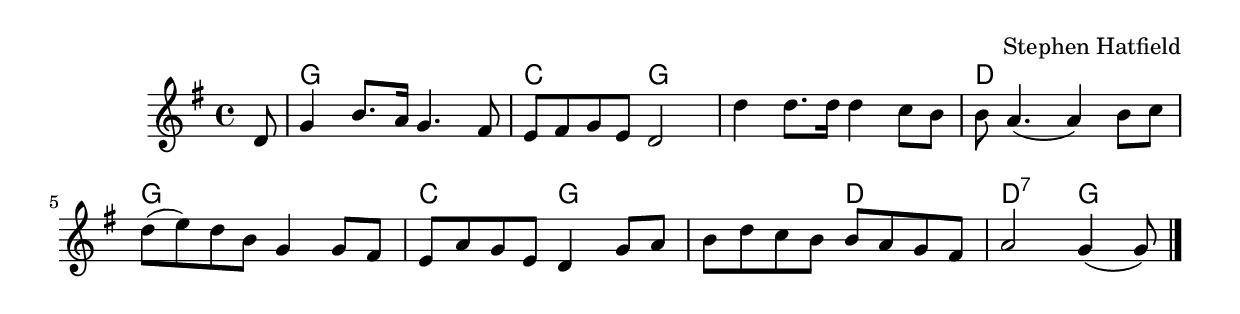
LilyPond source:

\version "2.16.2"

\header {
  %title = "All for Me Grog"
  composer = "Stephen Hatfield"
}

global = {
  \time 4/4
  \key g \major
}

chordNames = \chordmode {
  \global
  s8 g1 c2 g1. d1 g1 c2 g1 d2 d2:7 g4.  
}

melody = \relative d' {
  \global
  \partial 8 d8 |
   g4 b8. a16 g4. fis8 |
   e fis g e d2 |
   d'4 d8. d16 d4 c8 b |
   b a4.( a4) b8 c |
   d(e) d b g4 g8 fis |
   e a g e d4 g8 a |
   b d c b b a g fis |
   a2 g4( g8) \bar "|."  
}

\score {
  <<
    \new ChordNames \chordNames
    \new Staff { \melody }
  >>
  \layout { }
}
